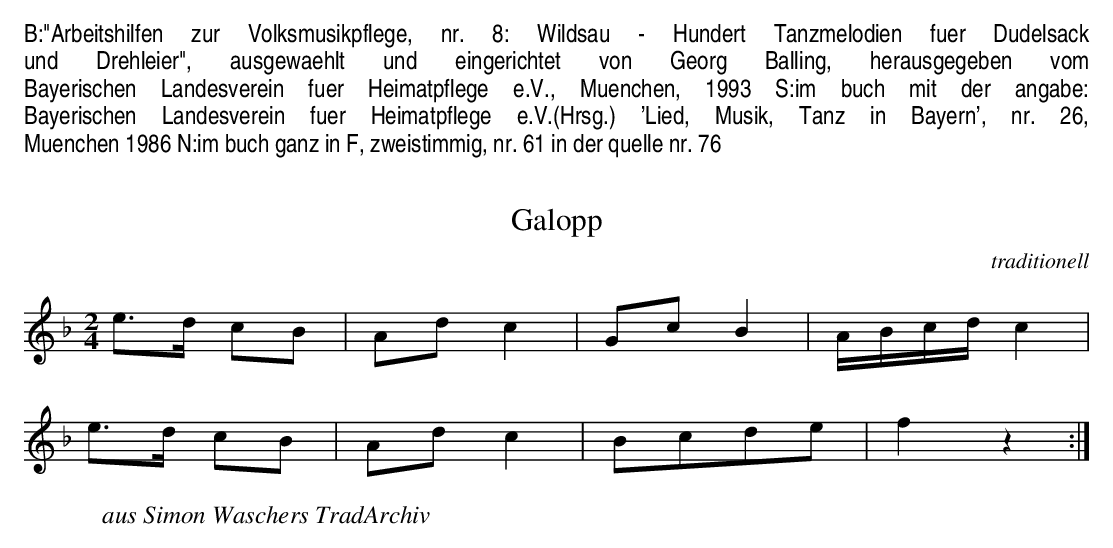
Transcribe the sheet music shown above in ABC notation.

X:1
T:Galopp
C:traditionell
%%textfont Helvetica-Narrow 10pt
%%begintext align
B:"Arbeitshilfen zur Volksmusikpflege, nr. 8: Wildsau - Hundert Tanzmelodien fuer Dudelsack und Drehleier", ausgewaehlt und eingerichtet von Georg Balling, herausgegeben vom Bayerischen Landesverein fuer Heimatpflege e.V., Muenchen, 1993
S:im buch mit der angabe: Bayerischen Landesverein fuer Heimatpflege e.V.(Hrsg.) 'Lied, Musik, Tanz in Bayern', nr. 26, Muenchen 1986
N:im buch ganz in F, zweistimmig, nr. 61 in der quelle nr. 76
%%endtext
M:2/4
L:1/8
K:F
e>d cB | Ad c2 | Gc B2 | A/B/c/d/ c2 |
e>d cB | Ad c2 | Bcde | f2 z2 :|
W:aus Simon Waschers TradArchiv
